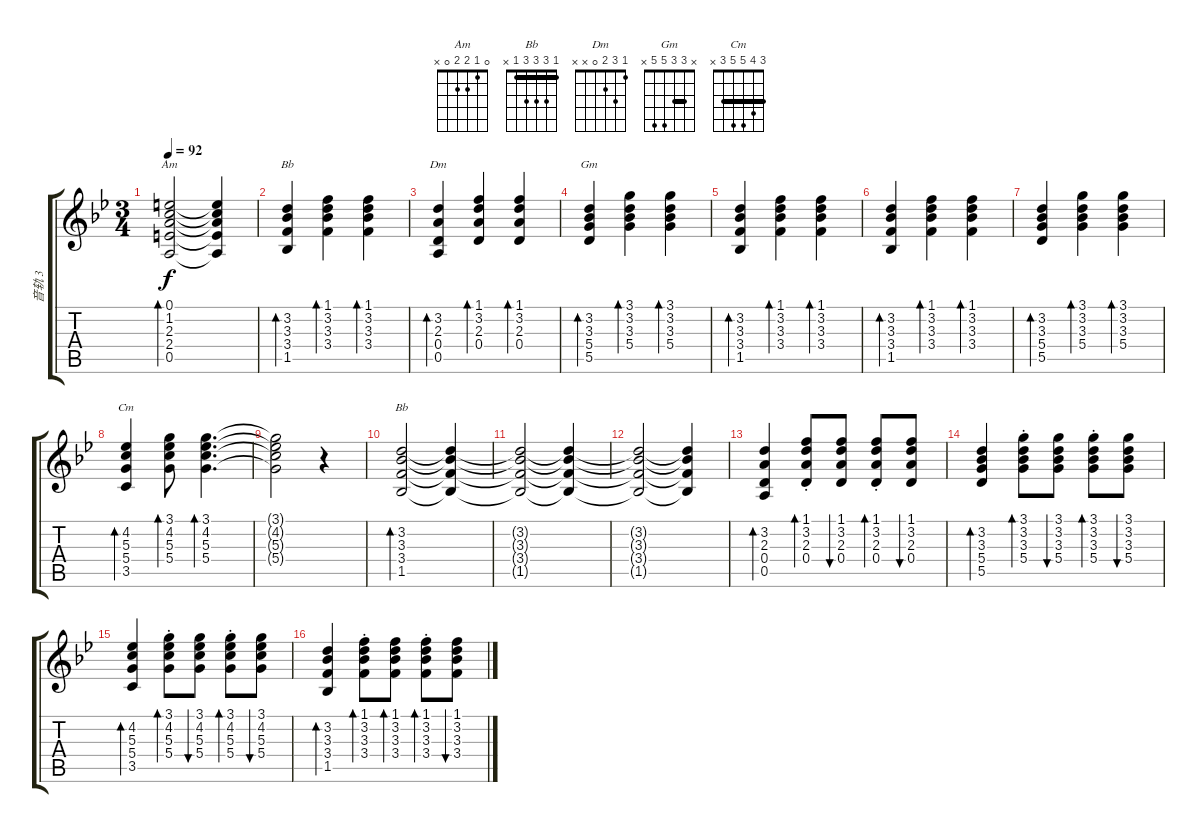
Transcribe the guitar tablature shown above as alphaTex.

\track ("音轨 3" "音轨 3") {instrument acousticguitarsteel}
\staff {score tabs}
\tuning (E4 B3 G3 D3 A2 E2) {hide}
\chord ("Am" 0 1 2 2 0 x)
\chord ("Bb" 1 3 3 3 x x)
\chord ("Dm" 1 3 2 0 x x)
\chord ("Gm" x 3 3 5 5 x) {barre 3}
\chord ("Cm" 3 4 5 5 3 x) {barre 3}
\chord ("Bb" 1 3 3 3 1 x) {barre 1}
\ts (3 4)
\tempo 92
\clef g2
\ks bb
(0.1 1.2 2.3 2.4 0.5).2{bd 60 ch "Am" dy f} (0.1{t} 1.2{t} 2.3{t} 2.4{t} 0.5{t}).4 |
(3.2 3.3 3.4 1.5).4{bd 60 ch "Bb"} (1.1 3.2 3.3 3.4).4{bd 60} (1.1 3.2 3.3 3.4).4{bd 60} |
(3.2 2.3 0.4 0.5).4{bd 60 ch "Dm"} (1.1 3.2 2.3 0.4).4{bd 60} (1.1 3.2 2.3 0.4).4{bd 60} |
(3.2 3.3 5.4 5.5).4{bd 60 ch "Gm"} (3.1 3.2 3.3 5.4).4{bd 60} (3.1 3.2 3.3 5.4).4{bd 60} |
(3.2 3.3 3.4 1.5).4{bd 60} (1.1 3.2 3.3 3.4).4{bd 60} (1.1 3.2 3.3 3.4).4{bd 60} |
(3.2 3.3 3.4 1.5).4{bd 60} (1.1 3.2 3.3 3.4).4{bd 60} (1.1 3.2 3.3 3.4).4{bd 60} |
(3.2 3.3 5.4 5.5).4{bd 60} (3.1 3.2 3.3 5.4).4{bd 60} (3.1 3.2 3.3 5.4).4{bd 60} |
(4.2 5.3 5.4 3.5).4{bd 60 ch "Cm"} (3.1 4.2 5.3 5.4).8{bd 60} (3.1 4.2 5.3 5.4).4{d bd 60} |
(3.1{t} 4.2{t} 5.3{t} 5.4{t}).2 r.4 |
(3.2 3.3 3.4 1.5).2{bd 480 ch "Bb"} (3.2{t} 3.3{t} 3.4{t} 1.5{t}).4 |
(3.2{t} 3.3{t} 3.4{t} 1.5{t}).2 (3.2{t} 3.3{t} 3.4{t} 1.5{t}).4 |
(3.2{t} 3.3{t} 3.4{t} 1.5{t}).2 (3.2{t} 3.3{t} 3.4{t} 1.5{t}).4 |
(3.2 2.3 0.4 0.5).4{bd 60} (1.1{st} 3.2{st} 2.3{st} 0.4{st}).8{bd 60} (1.1 3.2 2.3 0.4).8{bu 60} (1.1{st} 3.2{st} 2.3{st} 0.4{st}).8{bd 60} (1.1 3.2 2.3 0.4).8{bu 60} |
(3.2 3.3 5.4 5.5).4{bd 60} (3.1{st} 3.2{st} 3.3{st} 5.4{st}).8{bd 60} (3.1 3.2 3.3 5.4).8{bu 60} (3.1{st} 3.2{st} 3.3{st} 5.4{st}).8{bd 60} (3.1 3.2 3.3 5.4).8{bu 60} |
(4.2 5.3 5.4 3.5).4{bd 60} (3.1{st} 4.2{st} 5.3{st} 5.4{st}).8{bd 60} (3.1 4.2 5.3 5.4).8{bu 60} (3.1{st} 4.2{st} 5.3{st} 5.4{st}).8{bd 60} (3.1 4.2 5.3 5.4).8{bu 60} |
(3.2 3.3 3.4 1.5).4{bd 60} (1.1{st} 3.2{st} 3.3{st} 3.4{st}).8{bd 60} (1.1 3.2 3.3 3.4).8{bd 60} (1.1{st} 3.2{st} 3.3{st} 3.4{st}).8{bd 60} (1.1 3.2 3.3 3.4).8{bu 60}
